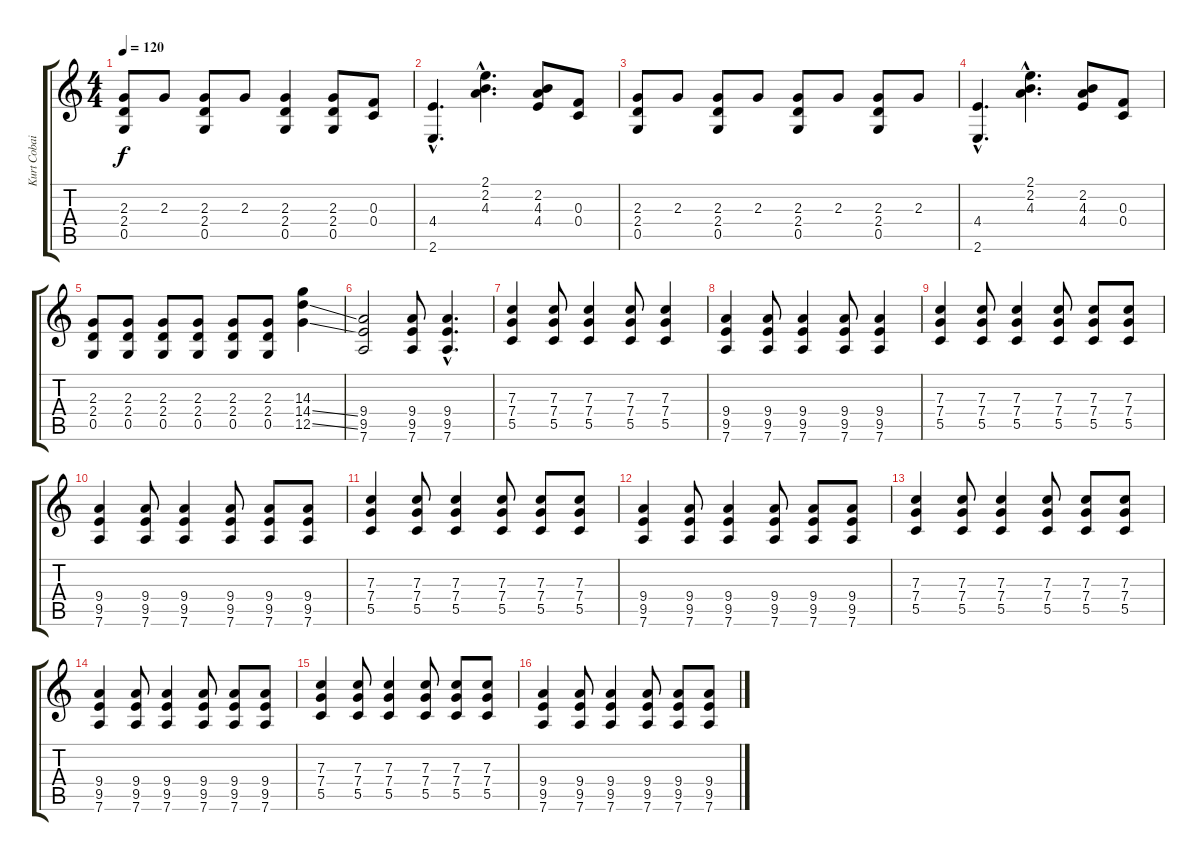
\track ("Kurt Cobain : Guitar" "Kurt Cobai") {instrument electricguitarclean}
\staff {score tabs}
\tuning (D4 A3 F3 C3 G2 D2) {hide}
\ts (4 4)
\tempo 120
\clef g2
\ks c
(2.3 2.4 0.5).8{dy f} 2.3.8 (2.3 2.4 0.5).8 2.3.8 (2.3 2.4 0.5).4 (2.3 2.4 0.5).8 (0.3 0.4).8 |
(4.4{hac} 2.6{hac}).4{d} (2.1{hac} 2.2{hac} 4.3{hac}).4{d} (2.2 4.3 4.4).8 (0.3 0.4).8 |
(2.3 2.4 0.5).8 2.3.8 (2.3 2.4 0.5).8 2.3.8 (2.3 2.4 0.5).8 2.3.8 (2.3 2.4 0.5).8 2.3.8 |
(4.4{hac} 2.6{hac}).4{d} (2.1{hac} 2.2{hac} 4.3{hac}).4{d} (2.2 4.3 4.4).8 (0.3 0.4).8 |
(2.3 2.4 0.5).8 (2.3 2.4 0.5).8 (2.3 2.4 0.5).8 (2.3 2.4 0.5).8 (2.3 2.4 0.5).8 (2.3 2.4 0.5).8 (14.3 14.4{ss} 12.5{ss}).4{volume 14 balance 12 instrument distortionguitar} |
(9.4 9.5 7.6).2 (9.4 9.5 7.6).8 (9.4{hac} 9.5{hac} 7.6{hac}).4{d} |
(7.3 7.4 5.5).4 (7.3 7.4 5.5).8 (7.3 7.4 5.5).4 (7.3 7.4 5.5).8 (7.3 7.4 5.5).4 |
(9.4 9.5 7.6).4 (9.4 9.5 7.6).8 (9.4 9.5 7.6).4 (9.4 9.5 7.6).8 (9.4 9.5 7.6).4 |
(7.3 7.4 5.5).4 (7.3 7.4 5.5).8 (7.3 7.4 5.5).4 (7.3 7.4 5.5).8 (7.3 7.4 5.5).8 (7.3 7.4 5.5).8 |
(9.4 9.5 7.6).4 (9.4 9.5 7.6).8 (9.4 9.5 7.6).4 (9.4 9.5 7.6).8 (9.4 9.5 7.6).8 (9.4 9.5 7.6).8 |
(7.3 7.4 5.5).4 (7.3 7.4 5.5).8 (7.3 7.4 5.5).4 (7.3 7.4 5.5).8 (7.3 7.4 5.5).8 (7.3 7.4 5.5).8 |
(9.4 9.5 7.6).4 (9.4 9.5 7.6).8 (9.4 9.5 7.6).4 (9.4 9.5 7.6).8 (9.4 9.5 7.6).8 (9.4 9.5 7.6).8 |
(7.3 7.4 5.5).4 (7.3 7.4 5.5).8 (7.3 7.4 5.5).4 (7.3 7.4 5.5).8 (7.3 7.4 5.5).8 (7.3 7.4 5.5).8 |
(9.4 9.5 7.6).4 (9.4 9.5 7.6).8 (9.4 9.5 7.6).4 (9.4 9.5 7.6).8 (9.4 9.5 7.6).8 (9.4 9.5 7.6).8 |
(7.3 7.4 5.5).4 (7.3 7.4 5.5).8 (7.3 7.4 5.5).4 (7.3 7.4 5.5).8 (7.3 7.4 5.5).8 (7.3 7.4 5.5).8 |
(9.4 9.5 7.6).4 (9.4 9.5 7.6).8 (9.4 9.5 7.6).4 (9.4 9.5 7.6).8 (9.4 9.5 7.6).8 (9.4 9.5 7.6).8
